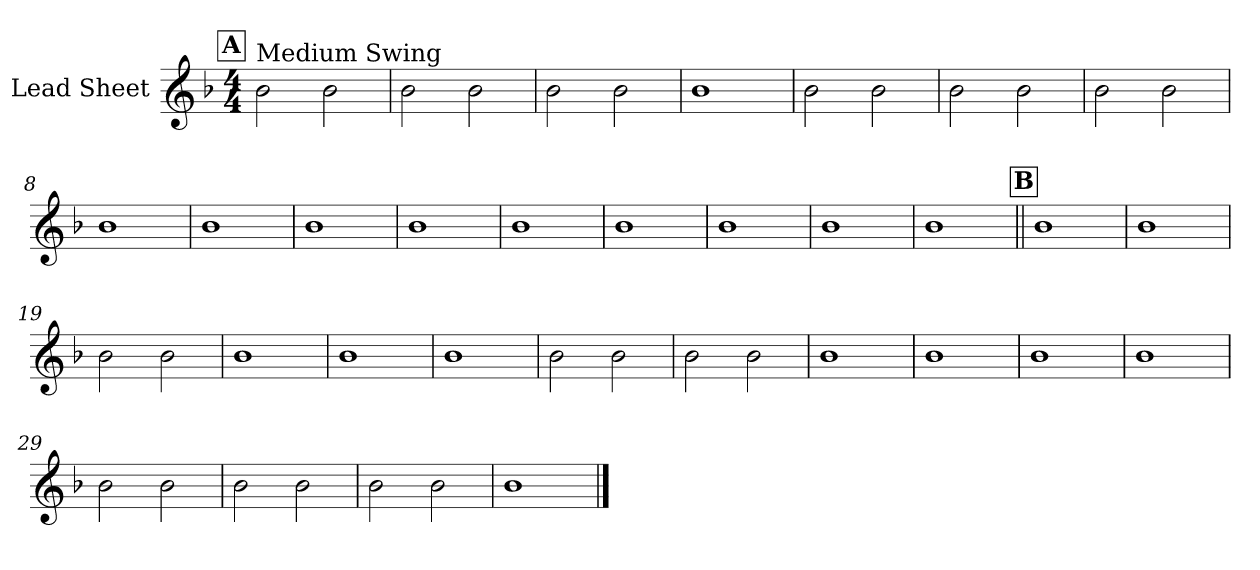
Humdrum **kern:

**kern
*part1
*staff1
*I"Lead Sheet
*clefG2
*k[b-]
*F:
*M4/4
!!LO:REH:place=s1:a:fs=14:t=A
=1
!LO:TX:a:t=Medium Swing
2b-\
2b-\
=2
2b-\
2b-\
=3
2b-\
2b-\
=4
1b-
!!LO:LB:g=z
=5
2b-\
2b-\
=6
2b-\
2b-\
=7
2b-\
2b-\
=8
1b-
!!LO:LB:g=z
=9
1b-
=10
1b-
=11
1b-
=12
1b-
!!LO:LB:g=z
=13
1b-
=14
1b-
=15
1b-
=16
1b-
!!LO:LB:g=z
!!LO:REH:place=s1:a:fs=14:t=B
=17||
1b-
=18
1b-
=19
2b-\
2b-\
=20
1b-
!!LO:LB:g=z
=21
1b-
=22
1b-
=23
2b-\
2b-\
=24
2b-\
2b-\
!!LO:LB:g=z
=25
1b-
=26
1b-
=27
1b-
=28
1b-
!!LO:LB:g=z
=29
2b-\
2b-\
=30
2b-\
2b-\
=31
2b-\
2b-\
=32
1b-
==
*-
